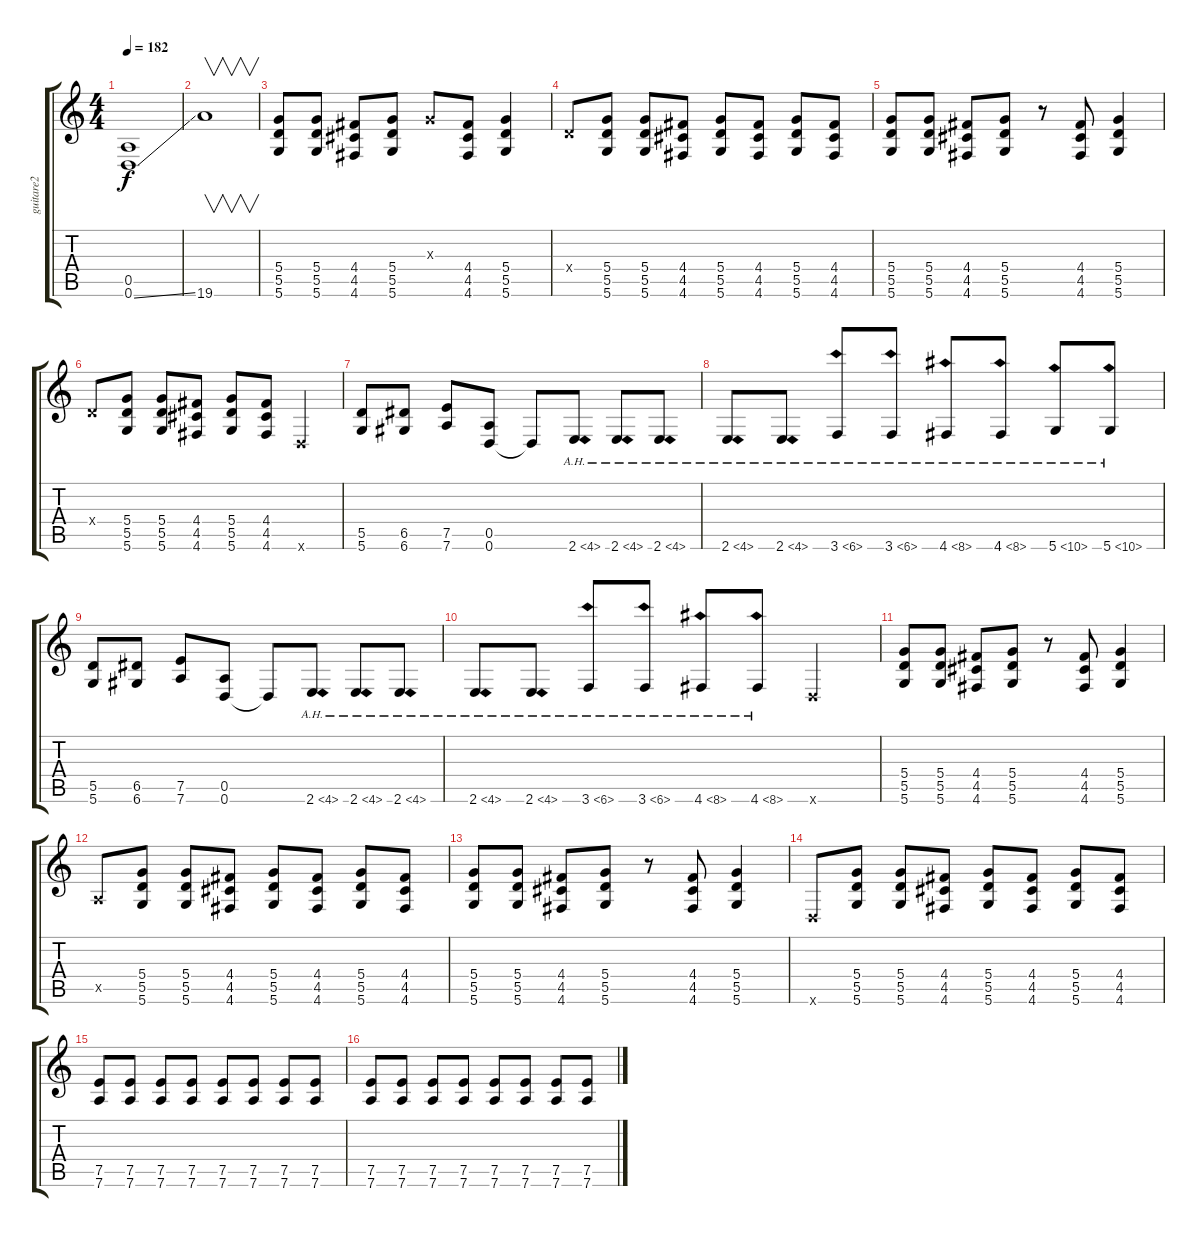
\track ("guitare2" "guitare2") {instrument distortionguitar}
\staff {score tabs}
\tuning (E4 B3 G3 D3 A2 D2) {hide}
\ts (4 4)
\tempo 182
\clef g2
\ks c
(0.5 0.6{ss}).1{dy f} |
19.6.1{v} |
(5.4 5.5 5.6).8 (5.4 5.5 5.6).8 (4.4 4.5 4.6).8 (5.4 5.5 5.6).8 0.3{x}.8 (4.4 4.5 4.6).8 (5.4 5.5 5.6).4 |
0.4{x}.8 (5.4 5.5 5.6).8 (5.4 5.5 5.6).8 (4.4 4.5 4.6).8 (5.4 5.5 5.6).8 (4.4 4.5 4.6).8 (5.4 5.5 5.6).8 (4.4 4.5 4.6).8 |
(5.4 5.5 5.6).8 (5.4 5.5 5.6).8 (4.4 4.5 4.6).8 (5.4 5.5 5.6).8 r.8 (4.4 4.5 4.6).8 (5.4 5.5 5.6).4 |
0.4{x}.8 (5.4 5.5 5.6).8 (5.4 5.5 5.6).8 (4.4 4.5 4.6).8 (5.4 5.5 5.6).8 (4.4 4.5 4.6).8 0.6{x}.4 |
(5.5 5.6).8 (6.5 6.6).8 (7.5 7.6).8 (0.5 0.6).8 0.6{t}.8 2.6{ah 2}.8 2.6{ah 2}.8 2.6{ah 2}.8 |
2.6{ah 2}.8 2.6{ah 2}.8 3.6{ah 3}.8 3.6{ah 3}.8 4.6{ah 4}.8 4.6{ah 4}.8 5.6{ah 5}.8 5.6{ah 5}.8 |
(5.5 5.6).8 (6.5 6.6).8 (7.5 7.6).8 (0.5 0.6).8 0.6{t}.8 2.6{ah 2}.8 2.6{ah 2}.8 2.6{ah 2}.8 |
2.6{ah 2}.8 2.6{ah 2}.8 3.6{ah 3}.8 3.6{ah 3}.8 4.6{ah 4}.8 4.6{ah 4}.8 0.6{x}.4 |
(5.4 5.5 5.6).8 (5.4 5.5 5.6).8 (4.4 4.5 4.6).8 (5.4 5.5 5.6).8 r.8 (4.4 4.5 4.6).8 (5.4 5.5 5.6).4 |
0.5{x}.8 (5.4 5.5 5.6).8 (5.4 5.5 5.6).8 (4.4 4.5 4.6).8 (5.4 5.5 5.6).8 (4.4 4.5 4.6).8 (5.4 5.5 5.6).8 (4.4 4.5 4.6).8 |
(5.4 5.5 5.6).8 (5.4 5.5 5.6).8 (4.4 4.5 4.6).8 (5.4 5.5 5.6).8 r.8 (4.4 4.5 4.6).8 (5.4 5.5 5.6).4 |
0.6{x}.8 (5.4 5.5 5.6).8 (5.4 5.5 5.6).8 (4.4 4.5 4.6).8 (5.4 5.5 5.6).8 (4.4 4.5 4.6).8 (5.4 5.5 5.6).8 (4.4 4.5 4.6).8 |
(7.5 7.6).8 (7.5 7.6).8 (7.5 7.6).8 (7.5 7.6).8 (7.5 7.6).8 (7.5 7.6).8 (7.5 7.6).8 (7.5 7.6).8 |
(7.5 7.6).8 (7.5 7.6).8 (7.5 7.6).8 (7.5 7.6).8 (7.5 7.6).8 (7.5 7.6).8 (7.5 7.6).8 (7.5 7.6).8
